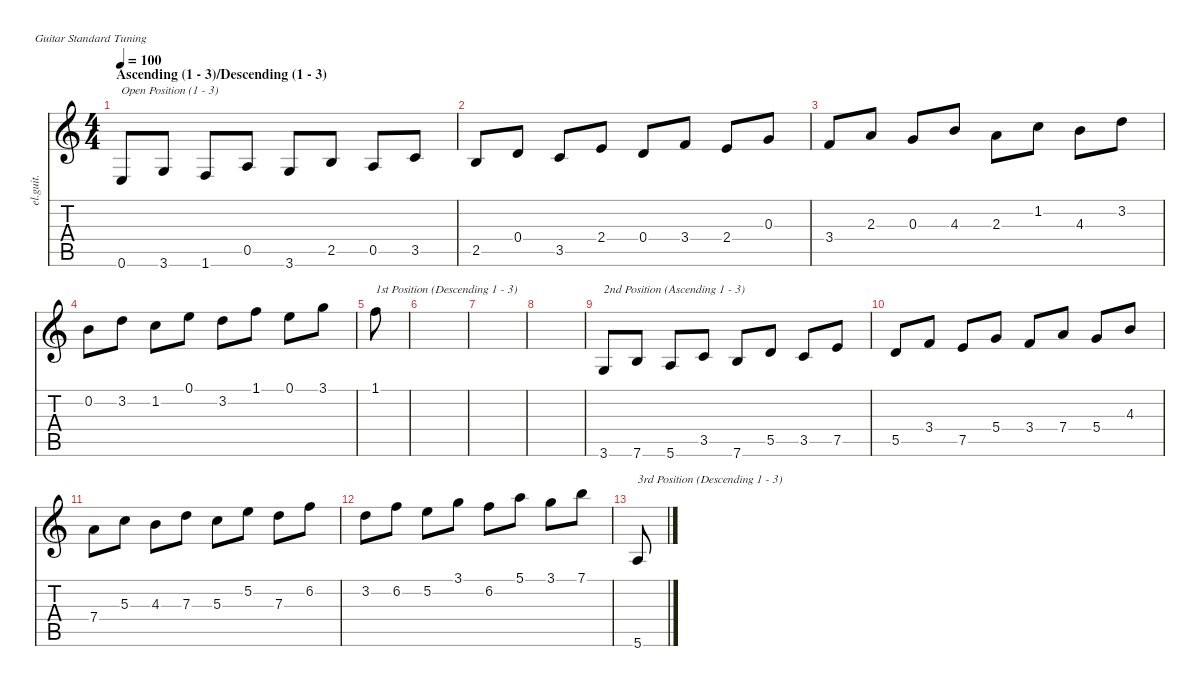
\defaultSystemsLayout 4
\hideDynamics
\bracketExtendMode nobrackets
\otherSystemsTrackNameOrientation horizontal
\track ("Clean Guitar" "el.guit.") {instrument electricguitarclean}
\staff {score tabs}
\tuning (E4 B3 G3 D3 A2 E2)
\ts (4 4)
\section ("" "Ascending (1 - 3)/Descending (1 - 3)")
\tempo 100
\clef g2
\ks c
0.6.8{txt "Open Position (1 - 3)" dy mf instrument electricguitarclean beam Up} 3.6.8{beam Up} 1.6.8{beam Up} 0.5.8{beam Up} 3.6.8{beam Up} 2.5.8{beam Up} 0.5.8{beam Up} 3.5.8{beam Up} |
2.5.8{beam Up} 0.4.8{beam Up} 3.5.8{beam Up} 2.4.8{beam Up} 0.4.8{beam Up} 3.4.8{beam Up} 2.4.8{beam Up} 0.3.8{beam Up} |
3.4.8{beam Up} 2.3.8{beam Up} 0.3.8{beam Up} 4.3.8{beam Up} 2.3.8{beam Down} 1.2.8{beam Down} 4.3.8{beam Down} 3.2.8{beam Down} |
0.2.8{beam Down} 3.2.8{beam Down} 1.2.8{beam Down} 0.1.8{beam Down} 3.2.8{beam Down} 1.1.8{beam Down} 0.1.8{beam Down} 3.1.8{beam Down} |
1.1.8{txt "1st Position (Descending 1 - 3)" beam Down} |
|
|
|
3.6.8{txt "2nd Position (Ascending 1 - 3)" beam Up} 7.6.8{beam Up} 5.6.8{beam Up} 3.5.8{beam Up} 7.6.8{beam Up} 5.5.8{beam Up} 3.5.8{beam Up} 7.5.8{beam Up} |
5.5.8{beam Up} 3.4.8{beam Up} 7.5.8{beam Up} 5.4.8{beam Up} 3.4.8{beam Up} 7.4.8{beam Up} 5.4.8{beam Up} 4.3.8{beam Up} |
7.4.8{beam Down} 5.3.8{beam Down} 4.3.8{beam Down} 7.3.8{beam Down} 5.3.8{beam Down} 5.2.8{beam Down} 7.3.8{beam Down} 6.2.8{beam Down} |
3.2.8{beam Down} 6.2.8{beam Down} 5.2.8{beam Down} 3.1.8{beam Down} 6.2.8{beam Down} 5.1.8{beam Down} 3.1.8{beam Down} 7.1.8{beam Down} |
5.6.8{txt "3rd Position (Descending 1 - 3)" beam Up}
